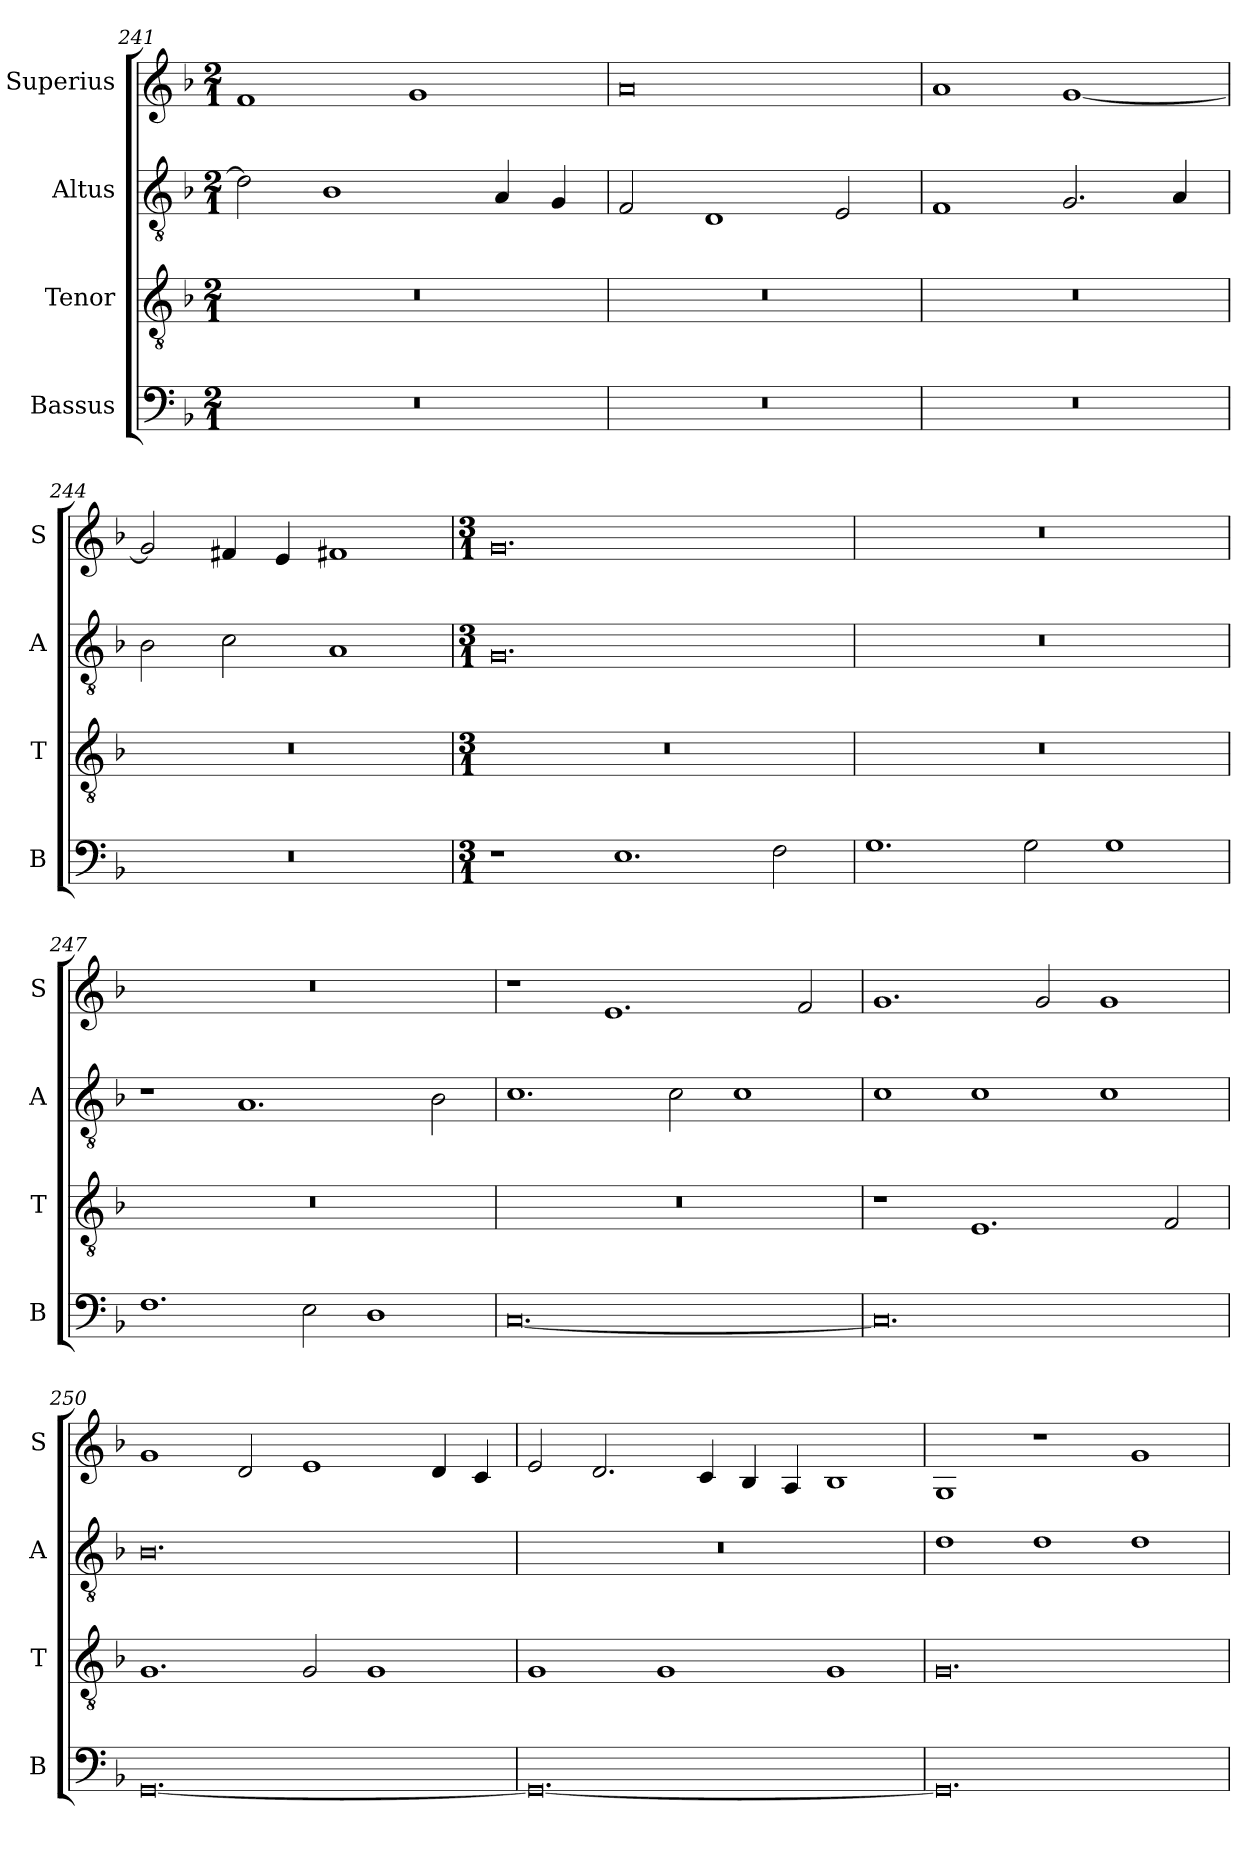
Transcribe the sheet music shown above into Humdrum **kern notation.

**kern	**kern	**kern	**kern
*part4	*part3	*part2	*part1
*staff4	*staff3	*staff2	*staff1
*I"Bassus	*I"Tenor	*I"Altus	*I"Superius
*I'B	*I'T	*I'A	*I'S
*clefF4	*clefGv2	*clefGv2	*clefG2
*k[b-]	*k[b-]	*k[b-]	*k[b-]
*M2/1	*M2/1	*M2/1	*M2/1
=241	=241	=241	=241
0r	0r	2d\]	1f
.	.	1B-	.
.	.	.	1g
.	.	4A/	.
.	.	4G/	.
=242	=242	=242	=242
0r	0r	2F/	0a
.	.	1D	.
.	.	2E/	.
=243	=243	=243	=243
0r	0r	1F	1a
.	.	2.G/	[1g
.	.	4A/	.
=244	=244	=244	=244
0r	0r	2B-\	2g/]
.	.	2c\	4f#X/
.	.	.	4e/
.	.	1A	1f#X
=245	=245	=245	=245
*M3/1	*M3/1	*M3/1	*M3/1
1r	0.r	0.G	0.g
1.E	.	.	.
2F\	.	.	.
=246	=246	=246	=246
1.G	0.r	0.r	0.r
2G\	.	.	.
1G	.	.	.
=247	=247	=247	=247
1.F	0.r	1r	0.r
.	.	1.A	.
2E\	.	.	.
1D	.	.	.
.	.	2B-\	.
=248	=248	=248	=248
[0.C	0.r	1.c	1r
.	.	.	1.e
.	.	2c\	.
.	.	1c	.
.	.	.	2f/
=249	=249	=249	=249
0.C]	1r	1c	1.g
.	1.E	1c	.
.	.	.	2g/
.	.	1c	1g
.	2F/	.	.
=250	=250	=250	=250
[0.GG	1.G	0.B-	1g
.	.	.	2d/
.	2G/	.	1e
.	1G	.	.
.	.	.	4d/
.	.	.	4c/
=251	=251	=251	=251
0.GG_	1G	0.r	2e/
.	.	.	2.d/
.	1G	.	.
.	.	.	4c/
.	.	.	4B-/
.	.	.	4A/
.	1G	.	1B-
=252	=252	=252	=252
0.GG]	0.G	1d	1G
.	.	1d	1r
.	.	1d	1g
=	=	=	=
*-	*-	*-	*-
